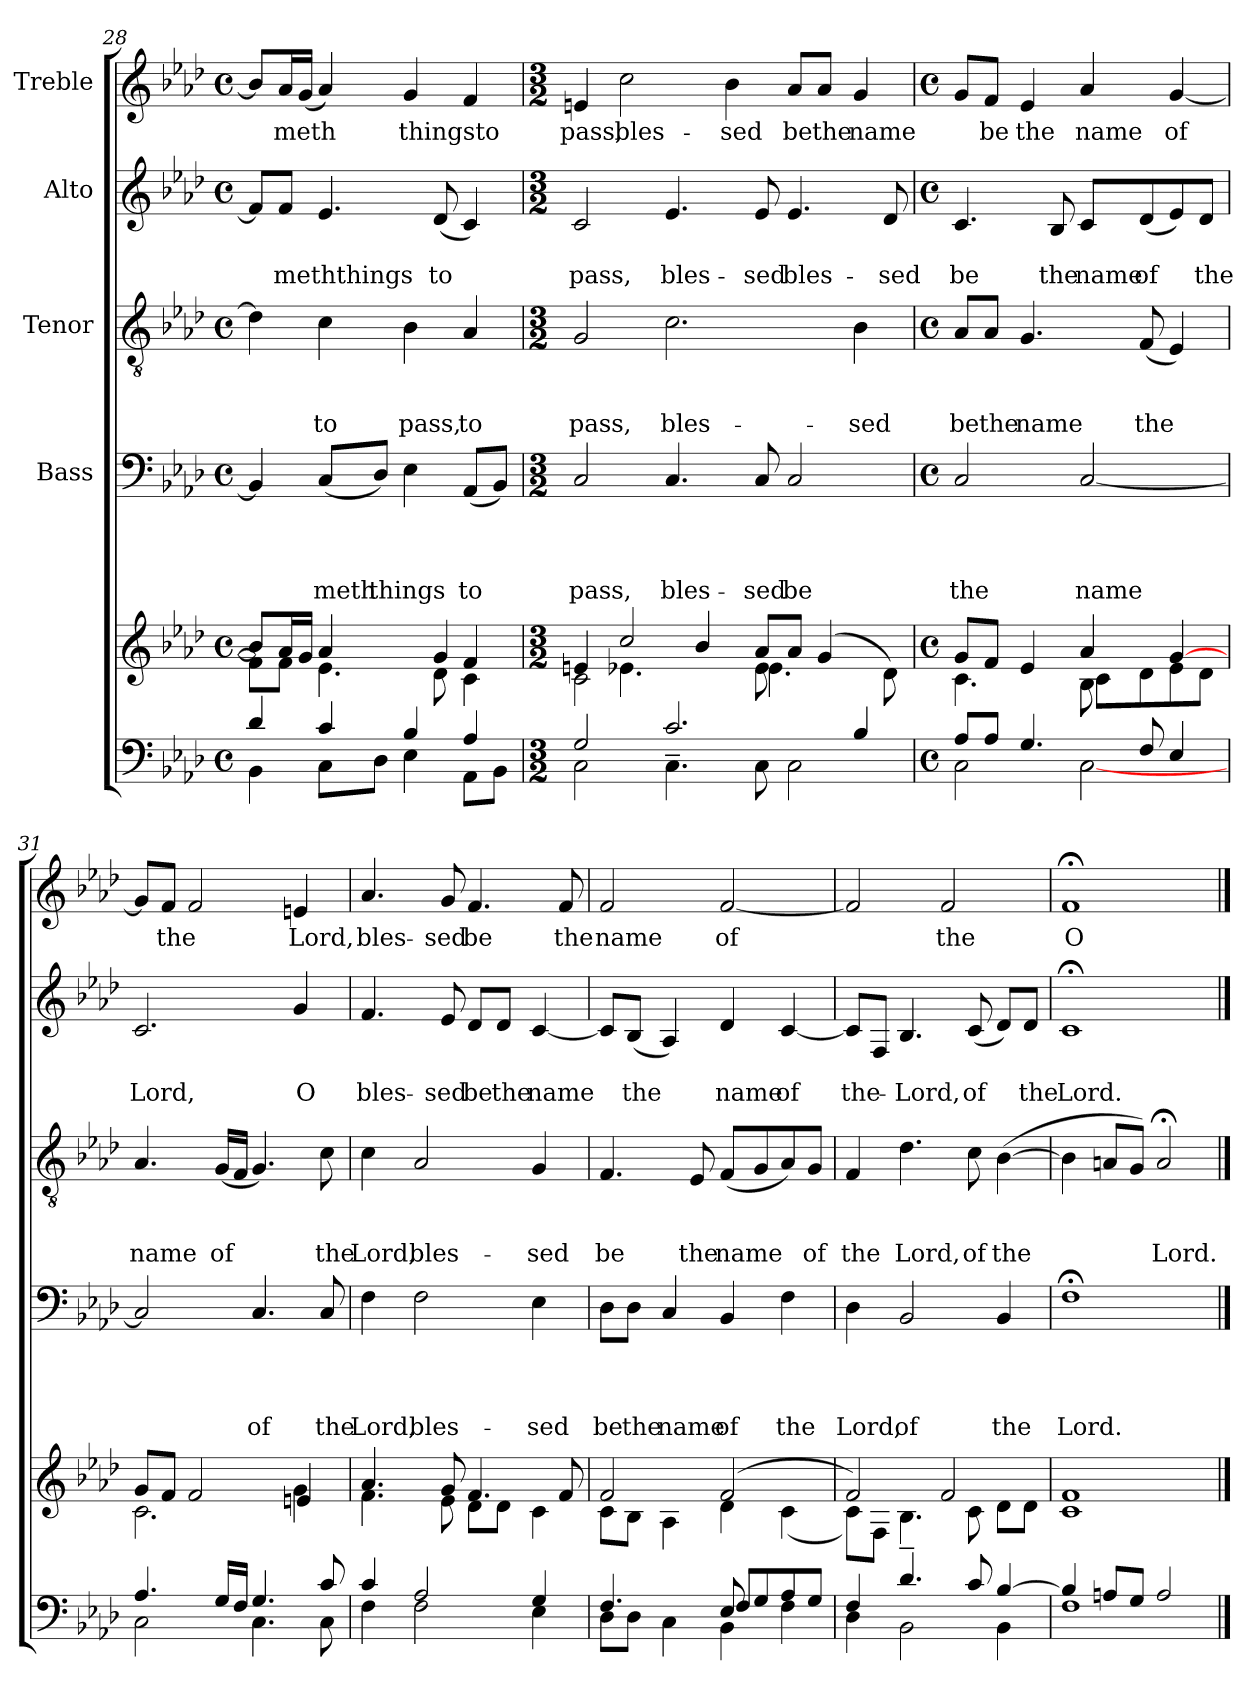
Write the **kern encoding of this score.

**kern	**kern	**kern	**text	**text	**text	**text	**kern	**text	**text	**text	**kern	**text	**text	**kern	**text
*part6	*part5	*part4	*part4	*part4	*part4	*part4	*part3	*part3	*part3	*part3	*part2	*part2	*part2	*part1	*part1
*staff6	*staff5	*staff4	*staff4	*staff4	*staff4	*staff4	*staff3	*staff3	*staff3	*staff3	*staff2	*staff2	*staff2	*staff1	*staff1
*	*	*I"Bass	*	*	*	*	*I"Tenor	*	*	*	*I"Alto	*	*	*I"Treble	*
*clefF4	*clefG2	*clefF4	*	*	*	*	*clefGv2	*	*	*	*clefG2	*	*	*clefG2	*
*ITrd-3c-5	*ITrd-3c-5	*ITrd2c3	*	*	*	*	*ITrd2c3	*	*	*	*ITrd2c3	*	*	*ITrd2c3	*
*k[b-e-a-d-g-]	*k[b-e-a-d-g-]	*k[b-]	*	*	*	*	*k[b-]	*	*	*	*k[b-]	*	*	*k[b-]	*
*D-:	*D-:	*F:	*	*	*	*	*F:	*	*	*	*F:	*	*	*F:	*
*M4/4	*M4/4	*M4/4	*	*	*	*	*M4/4	*	*	*	*M4/4	*	*	*M4/4	*
*met(c)	*met(c)	*met(c)	*	*	*	*	*met(c)	*	*	*	*met(c)	*	*	*met(c)	*
=28	=28	=28	=28	=28	=28	=28	=28	=28	=28	=28	=28	=28	=28	=28	=28
*^	*^	*	*	*	*	*	*	*	*	*	*	*	*	*	*
*	*	*	*^	*	*	*	*	*	*	*	*	*	*	*	*	*	*
*	*	*	*	*^	*	*	*	*	*	*	*	*	*	*	*	*	*	*
4g-/	4E-\	8ee-/L]	8b-\L]	2ryy	2.ryy	4GG/]	.	.	.	.	4B-\]	.	.	.	8d/L]	.	.	8g/L]	.
!	!	!	!	!	!	!	!	!	!	!	!	!	!	!	!	!	!LO:LY:b	!	!LO:LY:b
.	.	16dd-/L	8b-\J	.	.	.	.	.	.	.	.	.	.	.	8d/J	.	-meththings	16f/L	-meth
.	.	16cc/JJ	.	.	.	.	.	.	.	.	.	.	.	.	.	.	.	(<16e/JJ	.
!	!	!	!	!	!	!	!	!	!	!LO:LY:b	!	!	!	!LO:LY:b	!	!	!	!	!
4f/	8F\L	4.a-\	4dd-/	.	.	(<8AA/L	.	.	.	-meth	4A\	.	.	to	4.c/	.	.	4f/)	.
!	!	!	!	!	!	!	!	!	!	!LO:LY:b	!	!	!	!	!	!	!	!	!
.	8G-\J	.	.	.	.	8BB-/J)	.	.	.	things	.	.	.	.	.	.	.	.	.
!	!	!	!	!	!	!	!	!	!	!	!	!	!	!LO:LY:b	!	!	!	!	!LO:LY:b
4e-/	4A-\	.	2ryy	8ryy	.	4C\	.	.	.	.	4G\	.	.	pass,	.	.	.	4e/	thingsto
!	!	!	!	!	!	!	!	!	!	!	!	!	!	!	!	!	!LO:LY:b	!	!
.	.	4cc/	.	8g-\	.	.	.	.	.	.	.	.	.	.	(<8B-/	.	to	.	.
!	!	!	!	!	!	!	!	!	!	!LO:LY:b	!	!	!	!LO:LY:b	!	!	!	!	!
4d-/	8D-\L	.	.	4b-/	4f\	(<8FF/L	.	.	.	to	4F/	.	.	to	4A/)	.	.	4d/	.
.	8E-\J	8ryy	.	.	.	8GG/J)	.	.	.	.	.	.	.	.	.	.	.	.	.
=29	=29	=29	=29	=29	=29	=29	=29	=29	=29	=29	=29	=29	=29	=29	=29	=29	=29	=29	=29
*M3/2	*	*M3/2	*	*	*	*M3/2	*	*	*	*	*M3/2	*	*	*	*M3/2	*	*	*M3/2	*
!	!	!	!	!	!	!	!	!	!	!LO:LY:b	!	!	!	!LO:LY:b	!	!	!LO:LY:b	!	!LO:LY:b
2c/	2F\	4an/	2f\	4ryy	2..ryy	2AA/	.	.	.	pass,	2E/	.	.	pass,	2A/	.	pass,	4c#X/	pass,
!	!	!	!	!	!	!	!	!	!	!	!	!	!	!	!	!	!	!	!LO:LY:b
.	.	2ff/	.	4.a-i\	.	.	.	.	.	.	.	.	.	.	.	.	.	2a\	bles-
!	!	!	!	!	!	!	!	!	!	!LO:LY:b	!	!	!	!LO:LY:b	!	!	!LO:LY:b	!	!
4.F~<\	2.f/	.	1ryy	.	.	4.AA/	.	.	.	bles-	2.A\	.	.	bles-	4.c/	.	bles-	.	.
.	.	.	.	4ee-/	.	.	.	.	.	.	.	.	.	.	.	.	.	.	.
!	!	!	!	!	!	!	!	!	!	!	!	!	!	!	!	!	!	!	!LO:LY:b:rj
.	.	8ryy	.	.	.	.	.	.	.	.	.	.	.	.	.	.	.	4g\	-sed
!	!	!	!	!	!	!	!	!	!	!LO:LY:b:rj	!	!	!	!	!	!	!LO:LY:b:rj	!	!
8F\	.	8dd-/L	.	8a-\	4.a-\	8AA/	.	.	.	-sed	.	.	.	.	8c/	.	-sed	.	.
!	!	!	!	!	!	!	!	!	!	!LO:LY:b	!	!	!	!	!	!	!LO:LY:b	!	!LO:LY:b
2F\	.	8dd-/J	.	2ryy	.	2AA/	.	.	.	be	.	.	.	.	4.c/	.	bles-	8f/L	be
!	!	!	!	!	!	!	!	!	!	!	!	!	!	!	!	!	!	!	!LO:LY:b
.	.	(4cc/	.	.	.	.	.	.	.	.	.	.	.	.	.	.	.	8f/J	the
!	!	!	!	!	!	!	!	!	!	!	!	!	!	!LO:LY:b	!	!	!	!	!LO:LY:b
.	4e-/	.	.	.	4ryy	.	.	.	.	.	4G\	.	.	-sed	.	.	.	4e/	name
!	!	!	!	!	!	!	!	!	!	!	!	!	!	!	!	!	!LO:LY:b	!	!
.	.	8g-\)	.	.	.	.	.	.	.	.	.	.	.	.	8B-/	.	-sed	.	.
!!LO:PB:g=z
=30	=30	=30	=30	=30	=30	=30	=30	=30	=30	=30	=30	=30	=30	=30	=30	=30	=30	=30	=30
*M4/4	*	*M4/4	*	*	*	*M4/4	*	*	*	*	*M4/4	*	*	*	*M4/4	*	*	*M4/4	*
*met(c)	*	*met(c)	*	*	*	*met(c)	*	*	*	*	*met(c)	*	*	*	*met(c)	*	*	*met(c)	*
!	!	!	!	!	!	!	!	!	!	!LO:LY:b	!	!	!	!LO:LY:b	!	!	!LO:LY:b	!	!
8d-/L	2F\	8cc/L	4.f\	2ryy	2ryy	2AA/	.	.	.	the	8F/L	.	.	be	4.A/	.	be	8e/L	.
!	!	!	!	!	!	!	!	!	!	!	!	!	!	!LO:LY:b	!	!	!	!	!LO:LY:b
8d-/J	.	8b-/J	.	.	.	.	.	.	.	.	8F/J	.	.	the	.	.	.	8d/J	be
!	!	!	!	!	!	!	!	!	!	!	!	!	!	!LO:LY:b	!	!	!	!	!LO:LY:b
4.c/	.	4a-/	.	.	.	.	.	.	.	.	4.E/	.	.	name	.	.	.	4c/	the
!	!	!	!	!	!	!	!	!	!	!	!	!	!	!	!	!	!LO:LY:b	!	!
.	.	.	2ryy	.	.	.	.	.	.	.	.	.	.	.	8G/	.	the	.	.
!	!	!	!	!	!	!	!	!	!	!LO:LY:b	!	!	!	!	!	!	!LO:LY:b	!	!LO:LY:b
.	[<2F\	8e-\	.	4dd-/	8f\L	[<2AA/	.	.	.	name	.	.	.	.	8A/L	.	name	4f/	name
!	!	!	!	!	!	!	!	!	!	!	!	!	!	!LO:LY:b	!	!	!LO:LY:b	!	!
8B-/	.	4.ryy	.	.	8g-\	.	.	.	.	.	(<8D/	.	.	the	(<8B-/	.	of	.	.
!	!	!	!	!	!	!	!	!	!	!	!	!	!	!	!	!	!	!	!LO:LY:b
4A-/	.	.	.	[>4cc/	8a-\	.	.	.	.	.	4C/)	.	.	.	8c/)	.	.	[<4e/	of
!	!	!	!	!	!	!	!	!	!	!	!	!	!	!	!	!	!LO:LY:b	!	!
.	.	.	8ryy	.	8g-\J	.	.	.	.	.	.	.	.	.	8B-/J	.	the	.	.
=31	=31	=31	=31	=31	=31	=31	=31	=31	=31	=31	=31	=31	=31	=31	=31	=31	=31	=31	=31
!	!	!	!	!	!	!	!	!	!	!	!	!	!	!LO:LY:b	!	!	!LO:LY:b	!	!
*	*	*	*v	*v	*v	*	*	*	*	*	*	*	*	*	*	*	*	*	*
2F\	4.d-/	2.f\	8cc/L	2AA/]	.	.	.	.	4.F/	.	.	name	2.A/	.	Lord,	8e/L]	.
!	!	!	!	!	!	!	!	!	!	!	!	!	!	!	!	!	!LO:LY:b
.	.	.	8b-/J	.	.	.	.	.	.	.	.	.	.	.	.	8d/J	the
.	.	.	2b-/	.	.	.	.	.	.	.	.	.	.	.	.	2d/	.
!	!	!	!	!	!	!	!	!	!	!	!	!LO:LY:b	!	!	!	!	!
.	16c/LL	.	.	.	.	.	.	.	(<16E/LL	.	.	of	.	.	.	.	.
.	16B-/JJ	.	.	.	.	.	.	.	16D/JJ	.	.	.	.	.	.	.	.
!	!	!	!	!	!	!	!	!LO:LY:b	!	!	!	!	!	!	!	!	!
4.c/	4.F\	.	.	4.AA/	.	.	.	of	4.E/)	.	.	.	.	.	.	.	.
!	!	!	!	!	!	!	!	!	!	!	!	!	!	!	!LO:LY:b	!	!LO:LY:b
.	.	4cc\	4an/	.	.	.	.	.	.	.	.	.	4e/	.	O	4c#X/	Lord,
!	!	!	!	!	!	!	!	!LO:LY:b	!	!	!	!LO:LY:b	!	!	!	!	!
8f/	8F\	.	.	8AA/	.	.	.	the	8A\	.	.	the	.	.	.	.	.
=32	=32	=32	=32	=32	=32	=32	=32	=32	=32	=32	=32	=32	=32	=32	=32	=32	=32
!	!	!	!	!	!	!	!	!LO:LY:b	!	!	!	!LO:LY:b	!	!	!LO:LY:b	!	!LO:LY:b
4f/	4B-\	4.dd-/	4.b-\	4D\	.	.	.	Lord,	4A\	.	.	Lord,	4.d/	.	bles-	4.f/	bles-
!	!	!	!	!	!	!	!	!LO:LY:b	!	!	!	!LO:LY:b	!	!	!	!	!
2d-/	2B-\	.	.	2D\	.	.	.	bles-	2F/	.	.	bles-	.	.	.	.	.
!	!	!	!	!	!	!	!	!	!	!	!	!	!	!	!LO:LY:b	!	!LO:LY:b
.	.	8a-\	8cc/	.	.	.	.	.	.	.	.	.	8c/	.	-sed	8e/	-sed
!	!	!	!	!	!	!	!	!	!	!	!	!	!	!	!LO:LY:b	!	!LO:LY:b
.	.	4.b-/	8g-\L	.	.	.	.	.	.	.	.	.	8B-/L	.	be	4.d/	be
!	!	!	!	!	!	!	!	!	!	!	!	!	!	!	!LO:LY:b	!	!
.	.	.	8g-\J	.	.	.	.	.	.	.	.	.	8B-/J	.	the	.	.
!	!	!	!	!	!	!	!	!LO:LY:b	!	!	!	!LO:LY:b	!	!	!LO:LY:b	!	!
4c/	4A-\	.	4f\	4C\	.	.	.	-sed	4E/	.	.	-sed	[<4A/	.	name	.	.
!	!	!	!	!	!	!	!	!	!	!	!	!	!	!	!	!	!LO:LY:b
.	.	8b-/	.	.	.	.	.	.	.	.	.	.	.	.	.	8d/	the
!!LO:LB:g=z
=33	=33	=33	=33	=33	=33	=33	=33	=33	=33	=33	=33	=33	=33	=33	=33	=33	=33
*^	*^	*	*	*	*	*	*	*	*	*	*	*	*	*	*	*	*
!	!	!	!	!	!	!	!	!	!	!LO:LY:b	!	!	!	!LO:LY:b	!	!	!	!	!LO:LY:b
4.B-/	8G-\L	2ryy	2ryy	2b-/	8f\L	8BB-\L	.	.	.	be	4.D/	.	.	be	8A/L]	.	.	2d/	name
!	!	!	!	!	!	!	!	!	!	!LO:LY:b	!	!	!	!	!	!	!LO:LY:b	!	!
.	8G-\J	.	.	.	8e-\J	8BB-\J	.	.	.	the	.	.	.	.	(<8G/J	.	the	.	.
!	!	!	!	!	!	!	!	!	!	!LO:LY:b	!	!	!	!	!	!	!	!	!
.	4F\	.	.	.	4d-\	4AA/	.	.	.	name	.	.	.	.	4F/)	.	.	.	.
!	!	!	!	!	!	!	!	!	!	!	!	!	!	!LO:LY:b	!	!	!	!	!
2ryy	.	.	.	.	.	.	.	.	.	.	8C/	.	.	the	.	.	.	.	.
!	!	!	!	!	!	!	!	!	!	!LO:LY:b	!	!	!	!LO:LY:b	!	!	!LO:LY:b	!	!LO:LY:b
.	8A-/	8B-/L	4E-\	(2b-/	4g-\	4GG/	.	.	.	of	(<8D/L	.	.	name	4B-/	.	name	[<2d/	of
.	4.ryy	8c/	.	.	.	.	.	.	.	.	8E/	.	.	.	.	.	.	.	.
!	!	!	!	!	!	!	!	!	!	!LO:LY:b	!	!	!	!	!	!	!LO:LY:b	!	!
.	.	8d-/	4B-\	.	(<4f\	4D\	.	.	.	the	8F/)	.	.	.	[<4A/	.	of	.	.
!	!	!	!	!	!	!	!	!	!	!	!	!	!	!LO:LY:b	!	!	!	!	!
8ryy	.	8c/J	.	.	.	.	.	.	.	.	8E/J	.	.	of	.	.	.	.	.
*	*	*v	*v	*	*	*	*	*	*	*	*	*	*	*	*	*	*	*	*
=34	=34	=34	=34	=34	=34	=34	=34	=34	=34	=34	=34	=34	=34	=34	=34	=34	=34	=34
!	!	!	!	!	!	!	!	!	!LO:LY:b	!	!	!	!LO:LY:b	!	!	!LO:LY:b	!	!
*	*v	*v	*	*	*	*	*	*	*	*	*	*	*	*	*	*	*	*
4B-/	4G-\	2b-/)	8f\L)	4BB-\	.	.	.	Lord,	4D/	.	.	the	8A/L]	.	the-	2d/]	.
.	.	.	8B-\J	.	.	.	.	.	.	.	.	.	8D/J	.	.	.	.
!	!	!	!	!	!	!	!	!LO:LY:b	!	!	!	!LO:LY:b	!	!	!LO:LY:b	!	!
4.g-/	2E-\	.	4.e-~<\	2GG/	.	.	.	of	4.B-\	.	.	Lord,	4.G/	.	-Lord,	.	.
!	!	!	!	!	!	!	!	!	!	!	!	!	!	!	!	!	!LO:LY:b
.	.	2b-/	.	.	.	.	.	.	.	.	.	.	.	.	.	2d/	the
!	!	!	!	!	!	!	!	!	!	!	!	!LO:LY:b	!	!	!LO:LY:b:rj	!	!
8f/	.	.	8f\	.	.	.	.	.	8A\	.	.	of	(<8A/	.	of	.	.
!	!	!	!	!	!	!	!	!LO:LY:b	!	!	!	!LO:LY:b	!	!	!	!	!
[>4e-/	4E-\	.	8g-\L	4GG/	.	.	.	the	(>[>4G\	.	.	the	8B-/L)	.	.	.	.
!	!	!	!	!	!	!	!	!	!	!	!	!	!	!	!LO:LY:b	!	!
.	.	.	8g-\J	.	.	.	.	.	.	.	.	.	8B-/J	.	the	.	.
=35	=35	=35	=35	=35	=35	=35	=35	=35	=35	=35	=35	=35	=35	=35	=35	=35	=35
!	!	!	!	!	!	!	!	!LO:LY:b	!	!	!	!	!	!	!LO:LY:b	!	!LO:LY:b
*	*	*v	*v	*	*	*	*	*	*	*	*	*	*	*	*	*	*
4e-/]	1B-	1f 1b-	1D;<	.	.	.	Lord.	4G\]	.	.	.	1A;	.	Lord.	1d;	O
8dn/L	.	.	.	.	.	.	.	8F#X/L	.	.	.	.	.	.	.	.
8c/J	.	.	.	.	.	.	.	8E/J)	.	.	.	.	.	.	.	.
!	!	!	!	!	!	!	!	!	!	!	!LO:LY:b	!	!	!	!	!
2d/	.	.	.	.	.	.	.	2F#;/	.	.	Lord.	.	.	.	.	.
*v	*v	*	*	*	*	*	*	*	*	*	*	*	*	*	*	*
==	==	==	==	==	==	==	==	==	==	==	==	==	==	==	==
*-	*-	*-	*-	*-	*-	*-	*-	*-	*-	*-	*-	*-	*-	*-	*-
